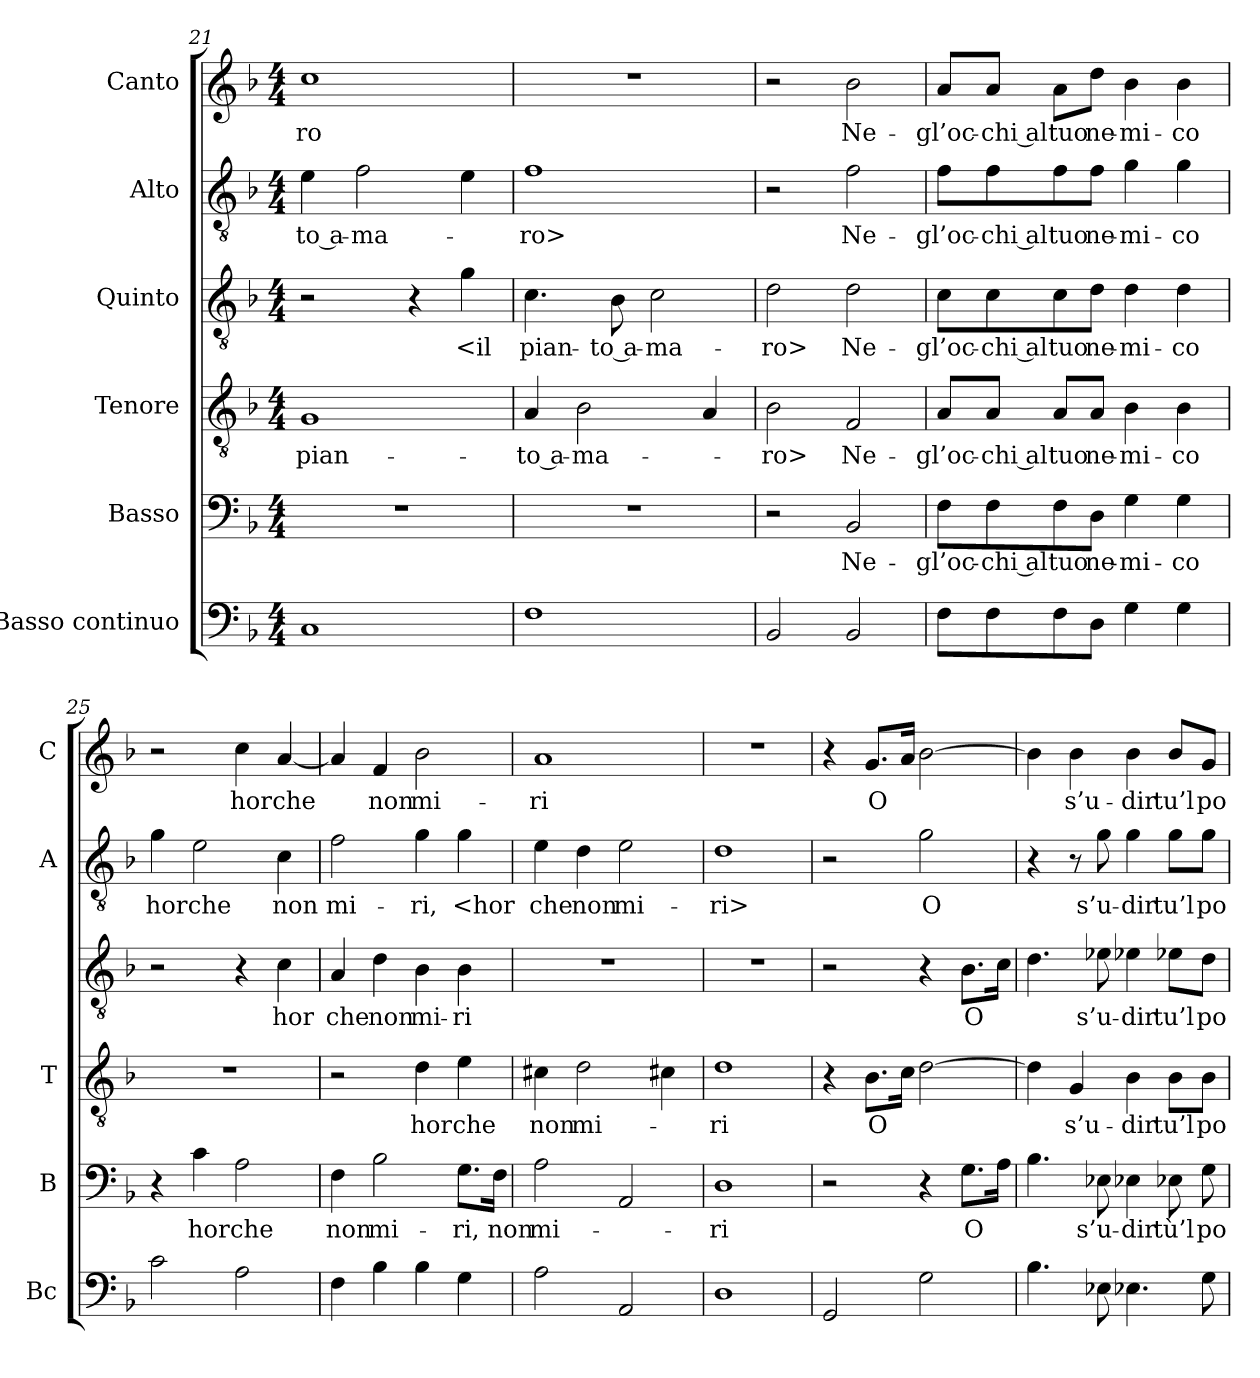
**kern	**kern	**text	**kern	**text	**kern	**text	**kern	**text	**kern	**text
*part6	*part5	*part5	*part4	*part4	*part3	*part3	*part2	*part2	*part1	*part1
*staff6	*staff5	*staff5	*staff4	*staff4	*staff3	*staff3	*staff2	*staff2	*staff1	*staff1
*I"Basso continuo	*I"Basso	*	*I"Tenore	*	*I"Quinto	*	*I"Alto	*	*I"Canto	*
*I'Bc	*I'B	*	*I'T	*	*	*	*I'A	*	*I'C	*
*clefF4	*clefF4	*	*clefGv2	*	*clefGv2	*	*clefGv2	*	*clefG2	*
*k[b-]	*k[b-]	*	*k[b-]	*	*k[b-]	*	*k[b-]	*	*k[b-]	*
*F:	*F:	*	*F:	*	*F:	*	*F:	*	*F:	*
*M4/4	*M4/4	*	*M4/4	*	*M4/4	*	*M4/4	*	*M4/4	*
=21	=21	=21	=21	=21	=21	=21	=21	=21	=21	=21
1C	1r	.	1G	pian-	2r	.	4e	-to a-	1cc	-ro
.	.	.	.	.	.	.	2f	-ma-	.	.
.	.	.	.	.	4r	.	.	.	.	.
.	.	.	.	.	4g	<il	4e	.	.	.
=22	=22	=22	=22	=22	=22	=22	=22	=22	=22	=22
1F	1r	.	4A	-to a-	4.c	pian-	1f	-ro>	1r	.
.	.	.	2B-	-ma-	.	.	.	.	.	.
.	.	.	.	.	8B-	-to a-	.	.	.	.
.	.	.	.	.	2c	-ma-	.	.	.	.
.	.	.	4A	.	.	.	.	.	.	.
=23	=23	=23	=23	=23	=23	=23	=23	=23	=23	=23
2BB-	2r	.	2B-	-ro>	2d	-ro>	2r	.	2r	.
2BB-	2BB-	Ne-	2F	Ne-	2d	Ne-	2f	Ne-	2b-	Ne-
=24	=24	=24	=24	=24	=24	=24	=24	=24	=24	=24
8FL	8FL	-gl’oc-	8A/L	-gl’oc-	8cL	-gl’oc-	8fL	-gl’oc-	8a/L	-gl’oc-
8F	8F	-chi al	8A/J	-chi al	8c	-chi al	8f	-chi al	8a/J	-chi al
8F	8F	tuo	8A/L	tuo	8c	tuo	8f	tuo	8a\L	tuo
8DJ	8DJ	ne-	8A/J	ne-	8dJ	ne-	8fJ	ne-	8dd\J	ne-
4G	4G	-mi-	4B-	-mi-	4d	-mi-	4g	-mi-	4b-	-mi-
4G	4G	-co	4B-	-co	4d	-co	4g	-co	4b-	-co
=25	=25	=25	=25	=25	=25	=25	=25	=25	=25	=25
2c	4r	.	1r	.	2r	.	4g	hor	2r	.
.	4c	hor	.	.	.	.	2e	che	.	.
2A	2A	che	.	.	4r	.	.	.	4cc	hor
.	.	.	.	.	4c	hor	4c	non	[4a	che
=26	=26	=26	=26	=26	=26	=26	=26	=26	=26	=26
4F	4F	non	2r	.	4A	che	2f	mi-	4a]	.
4B-	2B-	mi-	.	.	4d	non	.	.	4f	non
4B-	.	.	4d	hor	4B-	mi-	4g	-ri,	2b-	mi-
4G	8.GL	-ri,	4e	che	4B-	-ri	4g	<hor	.	.
.	16FJk	non	.	.	.	.	.	.	.	.
=27	=27	=27	=27	=27	=27	=27	=27	=27	=27	=27
2A	2A	mi-	4c#X	non	1r	.	4e	che	1a	-ri
.	.	.	2d	mi-	.	.	4d	non	.	.
2AA	2AA	.	.	.	.	.	2e	mi-	.	.
.	.	.	4c#X	.	.	.	.	.	.	.
=28	=28	=28	=28	=28	=28	=28	=28	=28	=28	=28
1D	1D	-ri	1d	-ri	1r	.	1d	-ri>	1r	.
=29	=29	=29	=29	=29	=29	=29	=29	=29	=29	=29
2GG	2r	.	4r	.	2r	.	2r	.	4r	.
.	.	.	8.B-\L	O	.	.	.	.	8.g/L	O
.	.	.	16c\Jk	.	.	.	.	.	16a/Jk	.
2G	4r	.	[2d	.	4r	.	2g	O	[2b-	.
.	8.GL	O	.	.	8.B-L	O	.	.	.	.
.	16AJk	.	.	.	16cJk	.	.	.	.	.
=30	=30	=30	=30	=30	=30	=30	=30	=30	=30	=30
4.B-	4.B-	.	4d]	.	4.d	.	4r	.	4b-]	.
.	.	.	4G	s’u-	.	.	8r	.	4b-	s’u-
8E-X	8E-X	s’u-	.	.	8e-X	s’u-	8g	s’u-	.	.
4.E-X	4E-X	-dir	4B-	-dir	4e-X	-dir	4g	-dir	4b-	-dir
.	8E-X	tù’l	8B-\L	tu’l	8e-XL	tu’l	8gL	tu’l	8b-/L	tu’l
8G	8G	po-	8B-\J	po-	8dJ	po-	8gJ	po-	8g/J	po-
=	=	=	=	=	=	=	=	=	=	=
*-	*-	*-	*-	*-	*-	*-	*-	*-	*-	*-
